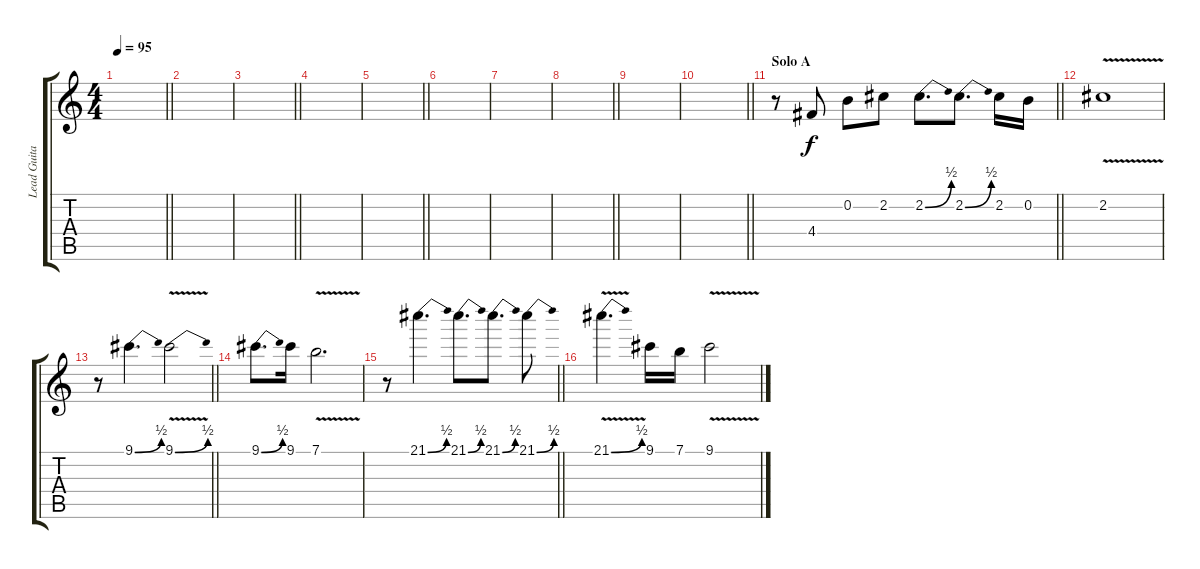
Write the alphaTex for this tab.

\track ("Lead Guitar (Sascha Paeth / Henjo Richte" "Lead Guita") {instrument distortionguitar}
\staff {score tabs}
\tuning (E4 B3 G3 D3 A2 E2) {hide}
\ts (4 4)
\tempo 95
\clef g2
\barLineRight lightlight
\ks c
|
|
\barLineRight lightlight
|
|
\barLineRight lightlight
|
|
|
\barLineRight lightlight
|
|
\barLineRight lightlight
|
\section ("" "Solo A")
\barLineRight lightlight
r.8{volume 16} 4.4.8 0.2.8 2.2.8 2.2{be (bend 0 0 60 2)}.8{d} 2.2{be (bend 0 0 60 2)}.8{d} 2.2.16 0.2.16 |
2.2{v}.1 |
\barLineRight lightlight
r.8 9.1{be (bend 0 0 60 2)}.4{d} 9.1{be (bend 0 0 60 2) v}.2 |
9.1{be (bend 0 0 60 2)}.8{d} 9.1.16 7.1{v}.2{d} |
\barLineRight lightlight
r.8 21.1{be (bend 0 0 60 2)}.4{d} 21.1{be (bend 0 0 60 2)}.8{d} 21.1{be (bend 0 0 60 2)}.8{d} 21.1{be (bend 0 0 60 2)}.8 |
21.1{be (bend 0 0 60 2) v}.4{d} 9.1.16 7.1.16 9.1{v}.2
